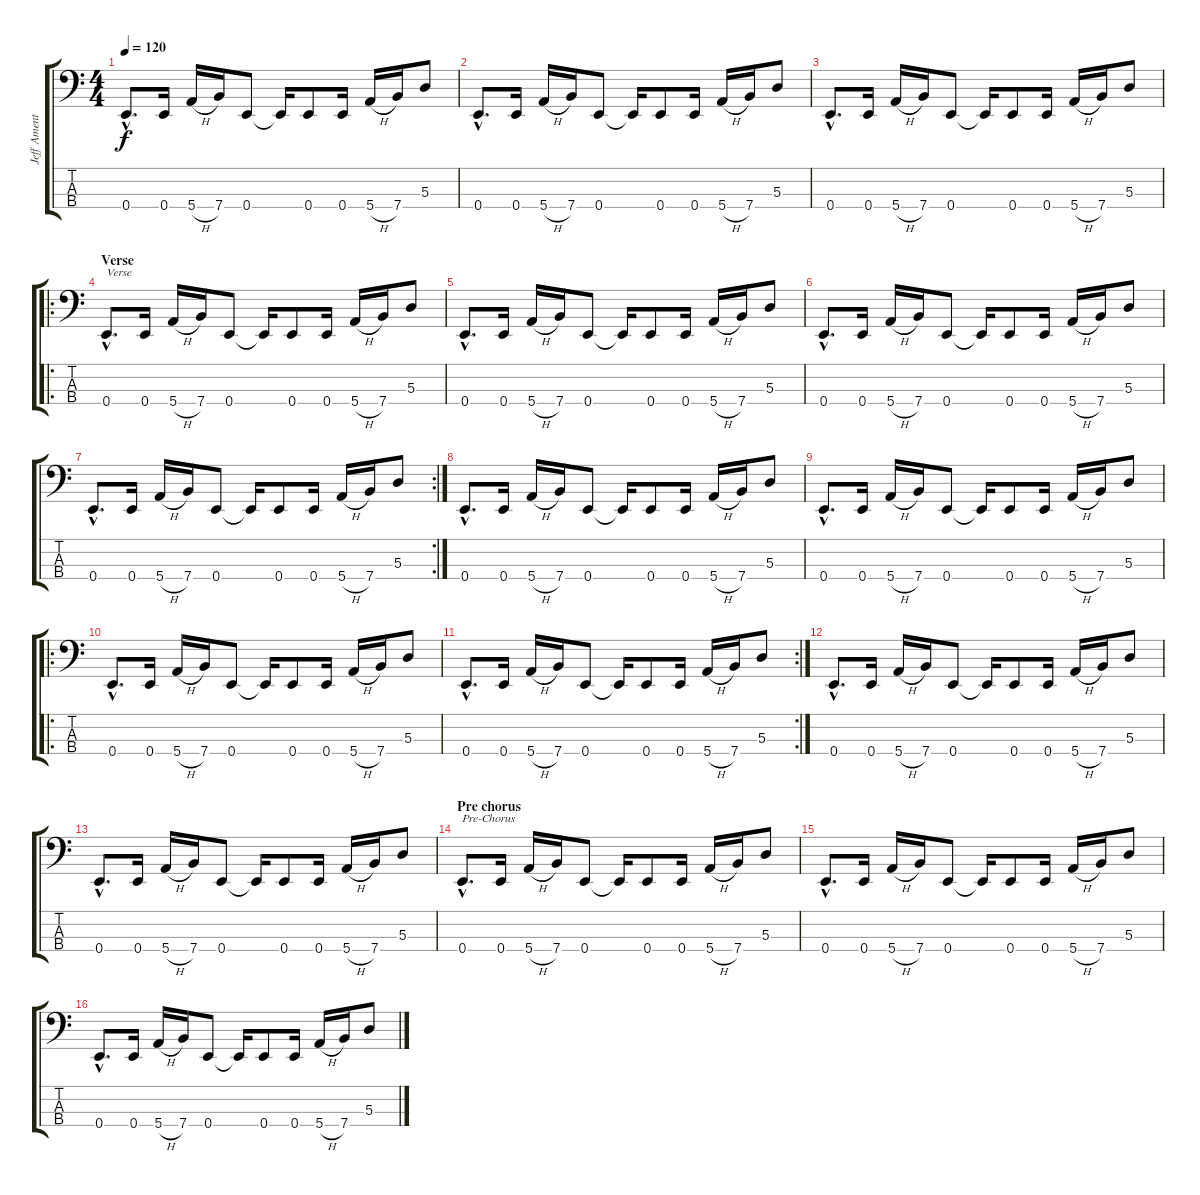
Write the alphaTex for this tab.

\track ("Jeff Ament" "Jeff Ament") {instrument electricbassfinger}
\staff {score tabs}
\tuning (G2 D2 A1 E1) {hide}
\ts (4 4)
\tempo 120
\clef f4
\ks c
0.4{hac}.8{d dy f} 0.4.16 5.4{h}.16 7.4.16 0.4.8 0.4{t}.16 0.4.8 0.4.16 5.4{h}.16 7.4.16 5.3.8 |
0.4{hac}.8{d} 0.4.16 5.4{h}.16 7.4.16 0.4.8 0.4{t}.16 0.4.8 0.4.16 5.4{h}.16 7.4.16 5.3.8 |
0.4{hac}.8{d} 0.4.16 5.4{h}.16 7.4.16 0.4.8 0.4{t}.16 0.4.8 0.4.16 5.4{h}.16 7.4.16 5.3.8 |
\ro
\section ("" "Verse")
0.4{hac}.8{d txt "Verse"} 0.4.16 5.4{h}.16 7.4.16 0.4.8 0.4{t}.16 0.4.8 0.4.16 5.4{h}.16 7.4.16 5.3.8 |
0.4{hac}.8{d} 0.4.16 5.4{h}.16 7.4.16 0.4.8 0.4{t}.16 0.4.8 0.4.16 5.4{h}.16 7.4.16 5.3.8 |
0.4{hac}.8{d} 0.4.16 5.4{h}.16 7.4.16 0.4.8 0.4{t}.16 0.4.8 0.4.16 5.4{h}.16 7.4.16 5.3.8 |
\rc 2
0.4{hac}.8{d} 0.4.16 5.4{h}.16 7.4.16 0.4.8 0.4{t}.16 0.4.8 0.4.16 5.4{h}.16 7.4.16 5.3.8 |
0.4{hac}.8{d} 0.4.16 5.4{h}.16 7.4.16 0.4.8 0.4{t}.16 0.4.8 0.4.16 5.4{h}.16 7.4.16 5.3.8 |
0.4{hac}.8{d} 0.4.16 5.4{h}.16 7.4.16 0.4.8 0.4{t}.16 0.4.8 0.4.16 5.4{h}.16 7.4.16 5.3.8 |
\ro
0.4{hac}.8{d} 0.4.16 5.4{h}.16 7.4.16 0.4.8 0.4{t}.16 0.4.8 0.4.16 5.4{h}.16 7.4.16 5.3.8 |
\rc 2
0.4{hac}.8{d} 0.4.16 5.4{h}.16 7.4.16 0.4.8 0.4{t}.16 0.4.8 0.4.16 5.4{h}.16 7.4.16 5.3.8 |
0.4{hac}.8{d} 0.4.16 5.4{h}.16 7.4.16 0.4.8 0.4{t}.16 0.4.8 0.4.16 5.4{h}.16 7.4.16 5.3.8 |
0.4{hac}.8{d} 0.4.16 5.4{h}.16 7.4.16 0.4.8 0.4{t}.16 0.4.8 0.4.16 5.4{h}.16 7.4.16 5.3.8 |
\section ("" "Pre chorus")
0.4{hac}.8{d txt "Pre-Chorus"} 0.4.16 5.4{h}.16 7.4.16 0.4.8 0.4{t}.16 0.4.8 0.4.16 5.4{h}.16 7.4.16 5.3.8 |
0.4{hac}.8{d} 0.4.16 5.4{h}.16 7.4.16 0.4.8 0.4{t}.16 0.4.8 0.4.16 5.4{h}.16 7.4.16 5.3.8 |
0.4{hac}.8{d} 0.4.16 5.4{h}.16 7.4.16 0.4.8 0.4{t}.16 0.4.8 0.4.16 5.4{h}.16 7.4.16 5.3.8
